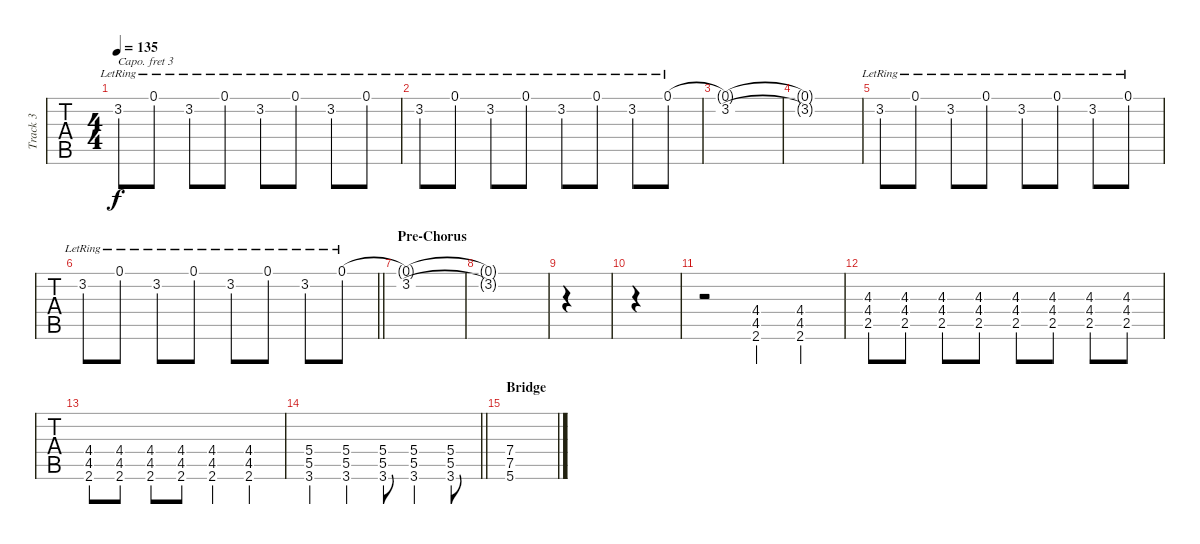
\track ("Track 3" "Track 3") {instrument overdrivenguitar}
\staff {tabs}
\capo 3
\tuning (E4 B3 G3 D3 A2 E2) {hide}
\ts (4 4)
\tempo 135
\clef g2
\ks d
3.2{lr}.8{dy f} 0.1{lr}.8 3.2{lr}.8 0.1{lr}.8 3.2{lr}.8 0.1{lr}.8 3.2{lr}.8 0.1{lr}.8 |
3.2{lr}.8 0.1{lr}.8 3.2{lr}.8 0.1{lr}.8 3.2{lr}.8 0.1{lr}.8 3.2{lr}.8 0.1{lr}.8 |
(0.1{t} 3.2).1 |
(0.1{t} 3.2{t}).1 |
3.2{lr}.8 0.1{lr}.8 3.2{lr}.8 0.1{lr}.8 3.2{lr}.8 0.1{lr}.8 3.2{lr}.8 0.1{lr}.8 |
\barLineRight lightlight
3.2{lr}.8 0.1{lr}.8 3.2{lr}.8 0.1{lr}.8 3.2{lr}.8 0.1{lr}.8 3.2{lr}.8 0.1{lr}.8 |
\section ("" "Pre-Chorus")
(0.1{t} 3.2).1 |
(0.1{t} 3.2{t}).1 |
|
|
r.2 (4.4 4.5 2.6).4 (4.4 4.5 2.6).4 |
(4.3 4.4 2.5).8 (4.3 4.4 2.5).8 (4.3 4.4 2.5).8 (4.3 4.4 2.5).8 (4.3 4.4 2.5).8 (4.3 4.4 2.5).8 (4.3 4.4 2.5).8 (4.3 4.4 2.5).8 |
(4.4 4.5 2.6).8 (4.4 4.5 2.6).8 (4.4 4.5 2.6).8 (4.4 4.5 2.6).8 (4.4 4.5 2.6).4 (4.4 4.5 2.6).4 |
\barLineRight lightlight
(5.4 5.5 3.6).4 (5.4 5.5 3.6).4 (5.4 5.5 3.6).8 (5.4 5.5 3.6).4 (5.4 5.5 3.6).8 |
\section ("" "Bridge")
(7.4 7.5 5.6).1
